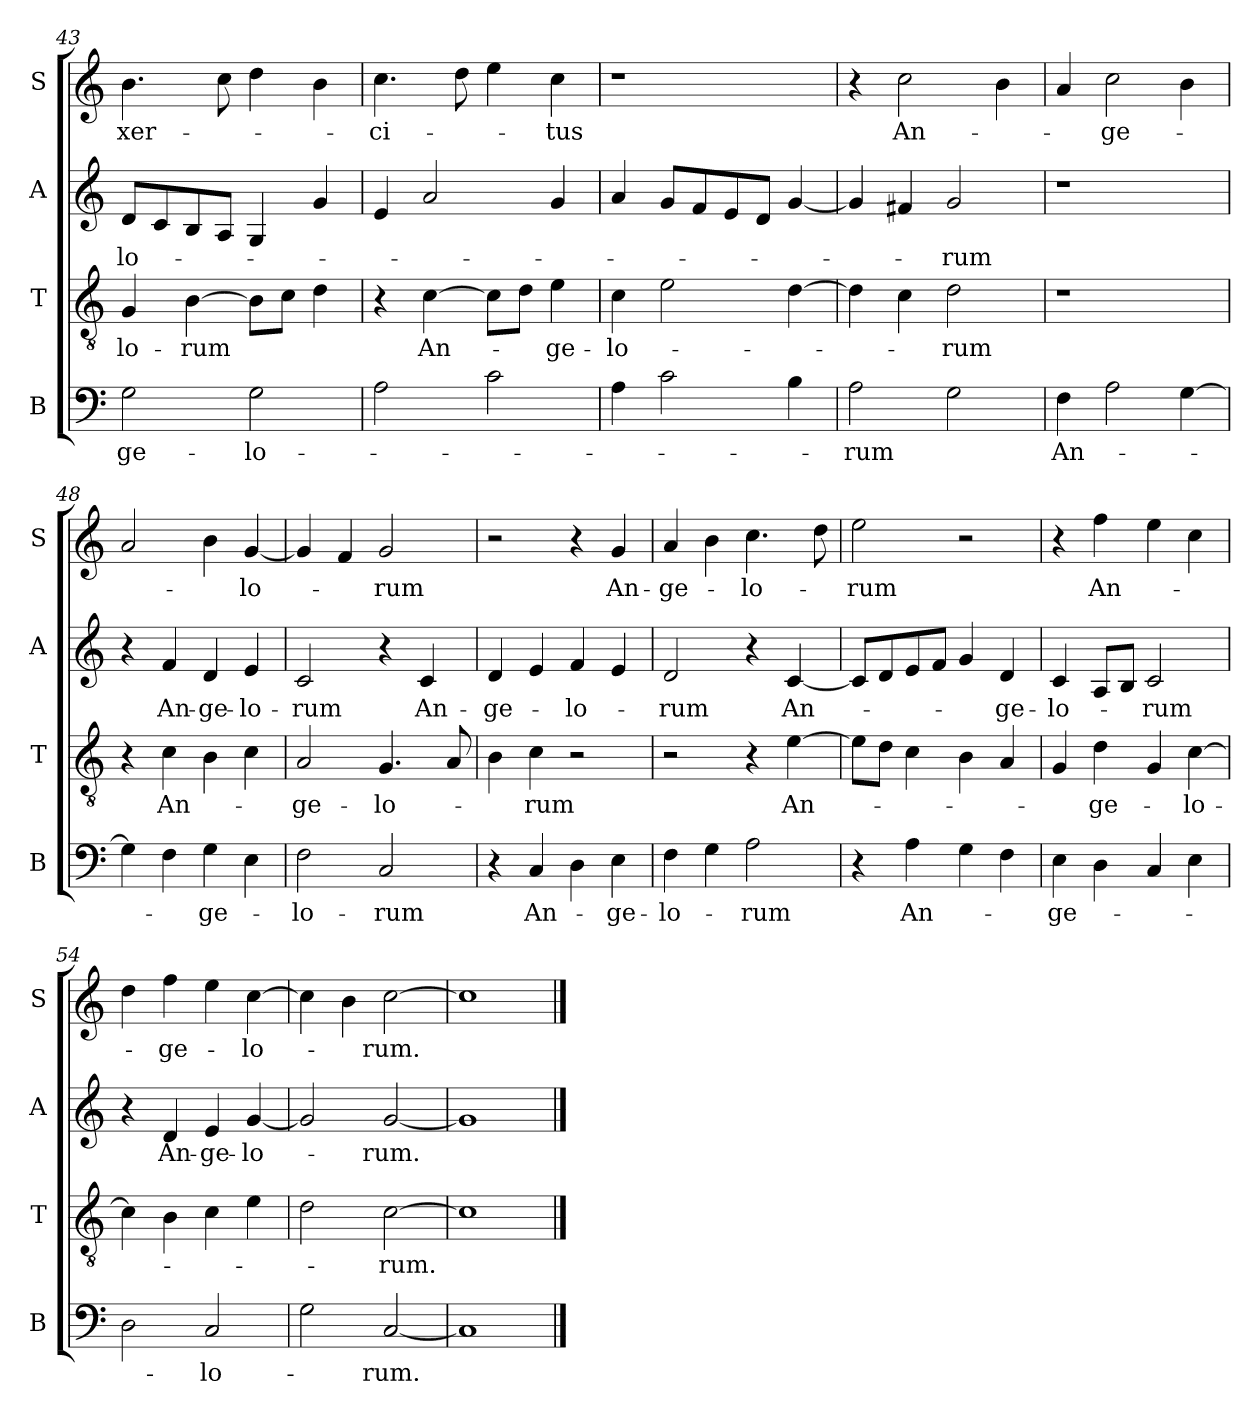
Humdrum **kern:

**kern	**text	**kern	**text	**kern	**text	**kern	**text
*part4	*part4	*part3	*part3	*part2	*part2	*part1	*part1
*staff4	*staff4	*staff3	*staff3	*staff2	*staff2	*staff1	*staff1
*I"B	*	*I"T	*	*I"A	*	*I"S	*
*I'B	*	*I'T	*	*I'A	*	*I'S	*
*clefF4	*	*clefGv2	*	*clefG2	*	*clefG2	*
*k[]	*	*k[]	*	*k[]	*	*k[]	*
*C:	*	*C:	*	*C:	*	*C:	*
=43	=43	=43	=43	=43	=43	=43	=43
!	!LO:LY:b	!	!LO:LY:b	!	!LO:LY:b	!	!LO:LY:b
2G\	-ge-	4G/	-lo-	8d/L	-lo-	4.b\	-xer-
.	.	.	.	8c/	.	.	.
!	!	!	!LO:LY:b	!	!	!	!
.	.	[>4B\	-rum	8B/	.	.	.
.	.	.	.	8A/J	.	8cc\	.
!	!LO:LY:b	!	!	!	!	!	!
2G\	-lo-	8B\L]	.	4G/	.	4dd\	.
.	.	8c\J	.	.	.	.	.
.	.	4d\	.	4g/	.	4b\	.
!!LO:LB:g=z
=44	=44	=44	=44	=44	=44	=44	=44
!	!	!	!	!	!	!	!LO:LY:b
2A\	.	4r	.	4e/	.	4.cc\	-ci-
!	!	!	!LO:LY:b	!	!	!	!
.	.	[>4c\	An-	2a/	.	.	.
.	.	.	.	.	.	8dd\	.
2c\	.	8c\L]	.	.	.	4ee\	.
.	.	8d\J	.	.	.	.	.
!	!	!	!LO:LY:b	!	!	!	!LO:LY:b
.	.	4e\	-ge-	4g/	.	4cc\	-tus
=45	=45	=45	=45	=45	=45	=45	=45
!	!	!	!LO:LY:b	!	!	!	!
4A\	.	4c\	-lo-	4a/	.	1r	.
2c\	.	2e\	.	8g/L	.	.	.
.	.	.	.	8f/	.	.	.
.	.	.	.	8e/	.	.	.
.	.	.	.	8d/J	.	.	.
4B\	.	[>4d\	.	[<4g/	.	.	.
=46	=46	=46	=46	=46	=46	=46	=46
!	!LO:LY:b	!	!	!	!	!	!
2A\	-rum	4d\]	.	4g/]	.	4r	.
!	!	!	!	!	!	!	!LO:LY:b
.	.	4c\	.	4f#/	.	2cc\	An-
!	!	!	!LO:LY:b	!	!LO:LY:b	!	!
2G\	.	2d\	-rum	2g/	-rum	.	.
.	.	.	.	.	.	4b\	.
=47	=47	=47	=47	=47	=47	=47	=47
!	!LO:LY:b	!	!	!	!	!	!
4F\	An-	1r	.	1r	.	4a/	.
!	!	!	!	!	!	!	!LO:LY:b
2A\	.	.	.	.	.	2cc\	-ge-
[>4G\	.	.	.	.	.	4b\	.
=48	=48	=48	=48	=48	=48	=48	=48
4G\]	.	4r	.	4r	.	2a/	.
!	!	!	!LO:LY:b	!	!LO:LY:b	!	!
4F\	.	4c\	An-	4f/	An-	.	.
!	!LO:LY:b	!	!	!	!LO:LY:b:rj	!	!
4G\	-ge-	4B\	.	4d/	-ge-	4b\	.
!	!	!	!	!	!LO:LY:b	!	!LO:LY:b
4E\	.	4c\	.	4e/	-lo-	[<4g/	-lo-
=49	=49	=49	=49	=49	=49	=49	=49
!	!LO:LY:b	!	!LO:LY:b	!	!LO:LY:b	!	!
2F\	-lo-	2A/	-ge-	2c/	-rum	4g/]	.
.	.	.	.	.	.	4f/	.
!	!LO:LY:b	!	!LO:LY:b	!	!	!	!LO:LY:b
2C/	-rum	4.G/	-lo-	4r	.	2g/	-rum
!	!	!	!	!	!LO:LY:b	!	!
.	.	.	.	4c/	An-	.	.
.	.	8A/	.	.	.	.	.
!!LO:LB:g=z
=50	=50	=50	=50	=50	=50	=50	=50
!	!	!	!	!	!LO:LY:b	!	!
4r	.	4B\	.	4d/	-ge-	2r	.
!	!LO:LY:b	!	!LO:LY:b	!	!	!	!
4C/	An-	4c\	-rum	4e/	.	.	.
!	!	!	!	!	!LO:LY:b	!	!
4D\	.	2r	.	4f/	-lo-	4r	.
!	!LO:LY:b	!	!	!	!	!	!LO:LY:b
4E\	-ge-	.	.	4e/	.	4g/	An-
=51	=51	=51	=51	=51	=51	=51	=51
!	!LO:LY:b	!	!	!	!LO:LY:b	!	!LO:LY:b
4F\	-lo-	2r	.	2d/	-rum	4a/	-ge-
4G\	.	.	.	.	.	4b\	.
!	!LO:LY:b	!	!	!	!	!	!LO:LY:b
2A\	-rum	4r	.	4r	.	4.cc\	-lo-
!	!	!	!LO:LY:b	!	!LO:LY:b	!	!
.	.	[>4e\	An-	[<4c/	An-	.	.
.	.	.	.	.	.	8dd\	.
=52	=52	=52	=52	=52	=52	=52	=52
!	!	!	!	!	!	!	!LO:LY:b
4r	.	8e\L]	.	8c/L]	.	2ee\	-rum
.	.	8d\J	.	8d/	.	.	.
!	!LO:LY:b	!	!	!	!	!	!
4A\	An-	4c\	.	8e/	.	.	.
.	.	.	.	8f/J	.	.	.
4G\	.	4B\	.	4g/	.	2r	.
!	!	!	!	!	!LO:LY:b	!	!
4F\	.	4A/	.	4d/	-ge-	.	.
=53	=53	=53	=53	=53	=53	=53	=53
!	!LO:LY:b	!	!	!	!LO:LY:b	!	!
4E\	-ge-	4G/	.	4c/	-lo-	4r	.
!	!	!	!LO:LY:b	!	!	!	!LO:LY:b
4D\	.	4d\	-ge-	8A/L	.	4ff\	An-
.	.	.	.	8B/J	.	.	.
!	!	!	!	!	!LO:LY:b	!	!
4C/	.	4G/	.	2c/	-rum	4ee\	.
!	!	!	!LO:LY:b	!	!	!	!
4E\	.	[>4c\	-lo-	.	.	4cc\	.
=54	=54	=54	=54	=54	=54	=54	=54
2D\	.	4c\]	.	4r	.	4dd\	.
!	!	!	!	!	!LO:LY:b	!	!LO:LY:b
.	.	4B\	.	4d/	An-	4ff\	-ge-
!	!LO:LY:b	!	!	!	!LO:LY:b:rj	!	!
2C/	-lo-	4c\	.	4e/	-ge-	4ee\	.
!	!	!	!	!	!LO:LY:b	!	!LO:LY:b
.	.	4e\	.	[<4g/	-lo-	[>4cc\	-lo-
=55	=55	=55	=55	=55	=55	=55	=55
2G\	.	2d\	.	2g/]	.	4cc\]	.
.	.	.	.	.	.	4b\	.
!	!LO:LY:b	!	!LO:LY:b	!	!LO:LY:b	!	!LO:LY:b
[<2C/	-rum.	[>2c\	-rum.	[<2g/	-rum.	[>2cc\	-rum.
=56	=56	=56	=56	=56	=56	=56	=56
1C]	.	1c]	.	1g]	.	1cc]	.
==	==	==	==	==	==	==	==
*-	*-	*-	*-	*-	*-	*-	*-
